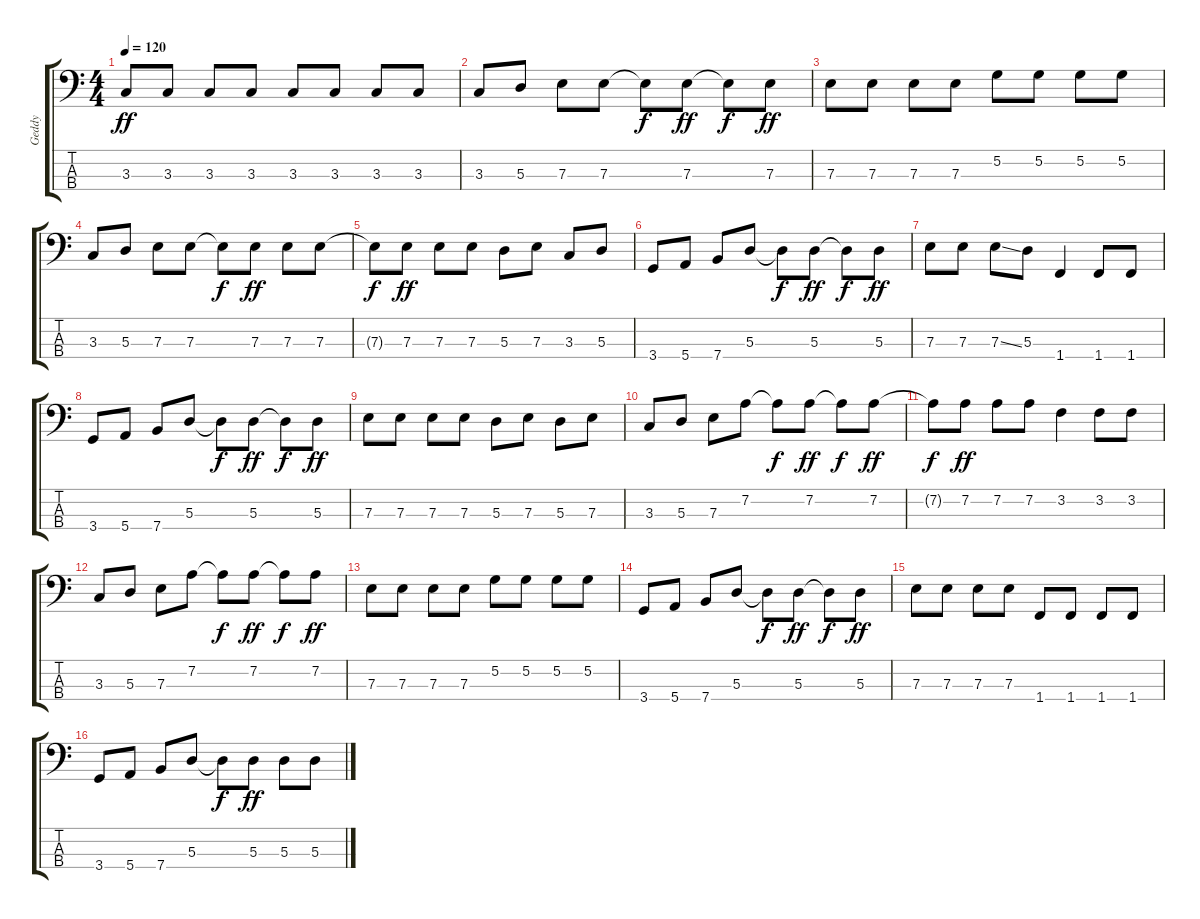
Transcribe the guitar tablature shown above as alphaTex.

\track ("Geddy" "Geddy") {instrument electricbasspick}
\staff {score tabs}
\tuning (G2 D2 A1 E1) {hide}
\ts (4 4)
\tempo 120
\clef f4
\ks c
3.3.8{dy ff} 3.3.8 3.3.8 3.3.8 3.3.8 3.3.8 3.3.8 3.3.8 |
3.3.8 5.3.8 7.3.8 7.3.8 7.3{t}.8{dy f} 7.3.8{dy ff} 7.3{t}.8{dy f} 7.3.8{dy ff} |
7.3.8 7.3.8 7.3.8 7.3.8 5.2.8 5.2.8 5.2.8 5.2.8 |
3.3.8 5.3.8 7.3.8 7.3.8 7.3{t}.8{dy f} 7.3.8{dy ff} 7.3.8 7.3.8 |
7.3{t}.8{dy f} 7.3.8{dy ff} 7.3.8 7.3.8 5.3.8 7.3.8 3.3.8 5.3.8 |
3.4.8 5.4.8 7.4.8 5.3.8 5.3{t}.8{dy f} 5.3.8{dy ff} 5.3{t}.8{dy f} 5.3.8{dy ff} |
7.3.8 7.3.8 7.3{ss}.8 5.3.8 1.4.4 1.4.8 1.4.8 |
3.4.8 5.4.8 7.4.8 5.3.8 5.3{t}.8{dy f} 5.3.8{dy ff} 5.3{t}.8{dy f} 5.3.8{dy ff} |
7.3.8 7.3.8 7.3.8 7.3.8 5.3.8 7.3.8 5.3.8 7.3.8 |
3.3.8 5.3.8 7.3.8 7.2.8 7.2{t}.8{dy f} 7.2.8{dy ff} 7.2{t}.8{dy f} 7.2.8{dy ff} |
7.2{t}.8{dy f} 7.2.8{dy ff} 7.2.8 7.2.8 3.2.4 3.2.8 3.2.8 |
3.3.8 5.3.8 7.3.8 7.2.8 7.2{t}.8{dy f} 7.2.8{dy ff} 7.2{t}.8{dy f} 7.2.8{dy ff} |
7.3.8 7.3.8 7.3.8 7.3.8 5.2.8 5.2.8 5.2.8 5.2.8 |
3.4.8 5.4.8 7.4.8 5.3.8 5.3{t}.8{dy f} 5.3.8{dy ff} 5.3{t}.8{dy f} 5.3.8{dy ff} |
7.3.8 7.3.8 7.3.8 7.3.8 1.4.8 1.4.8 1.4.8 1.4.8 |
3.4.8 5.4.8 7.4.8 5.3.8 5.3{t}.8{dy f} 5.3.8{dy ff} 5.3.8 5.3.8
